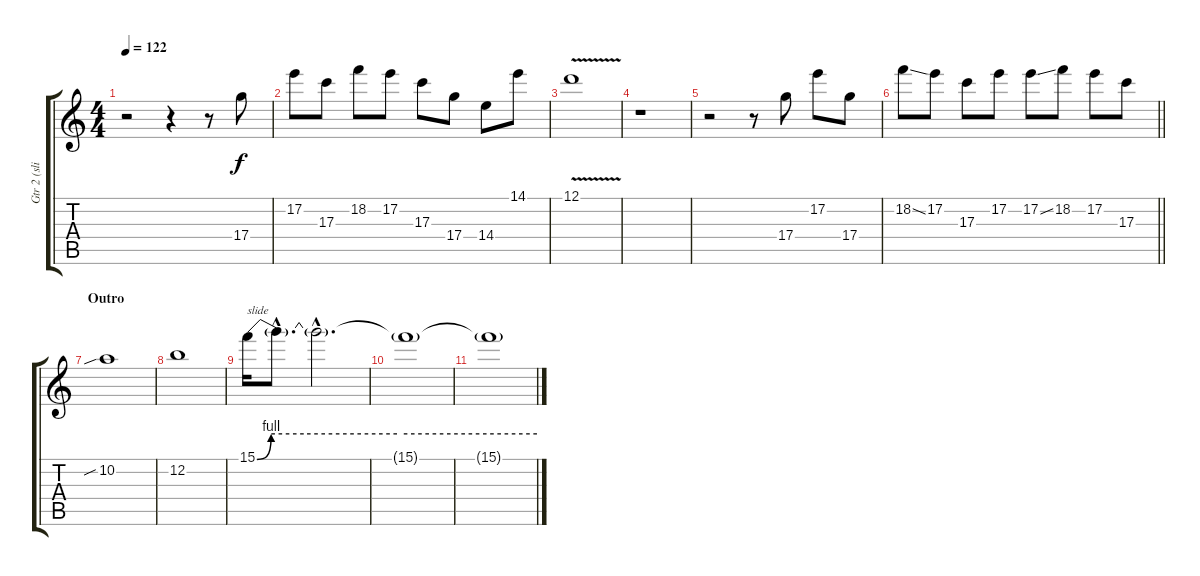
\track ("Gtr 2 (slide gtr. in open G tuning) " "Gtr 2 (sli") {instrument electricguitarjazz}
\staff {score tabs}
\tuning (D4 B3 G3 D3 G2 D2) {hide}
\ts (4 4)
\tempo 122
\clef g2
\ks c
r.2{dy f} r.4 r.8 17.4.8 |
17.2.8 17.3.8 18.2.8 17.2.8 17.3.8 17.4.8 14.4.8 14.1.8 |
12.1{v}.1 |
r.1 |
r.2 r.8 17.4.8 17.2.8 17.4.8 |
\barLineRight lightlight
18.2{ss}.8 17.2.8 17.3.8 17.2.8 17.2{ss}.8 18.2.8 17.2.8 17.3.8 |
\section ("" "Outro")
10.2{sib}.1 |
12.2.1 |
15.1{be (custom 0 0 3 4 10 4 30 4 60 4)}.16{txt "slide" volume 16} 15.1{hac t}.8{d} 15.1{hac t}.2{d} |
15.1{t}.1{volume 0} |
15.1{t}.1
